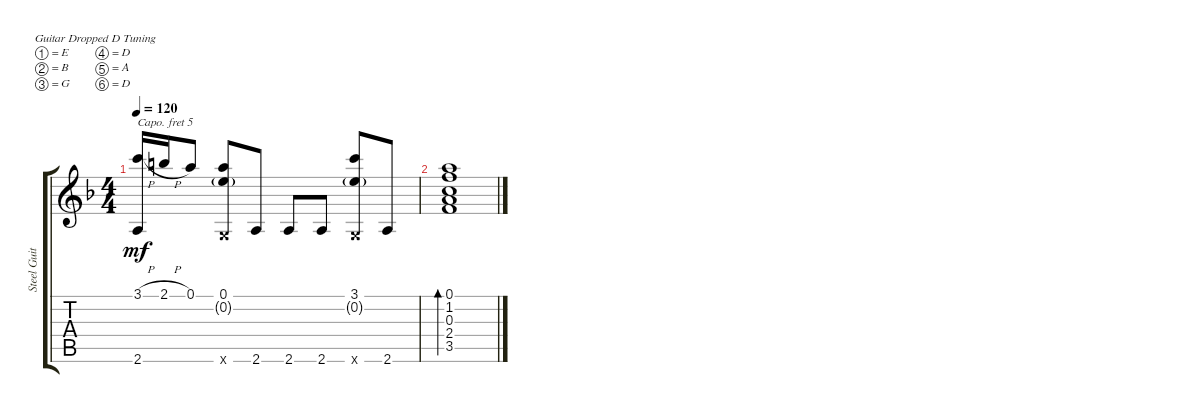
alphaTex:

\defaultSystemsLayout 4
\bracketExtendMode groupsimilarinstruments
\otherSystemsTrackNameOrientation horizontal
\track ("Steel Guitar" "Steel Guit") {instrument acousticguitarsteel}
\staff {score tabs}
\capo 5
\tuning (E4 B3 G3 D3 A2 D2)
\ts (4 4)
\tempo 120
\clef g2
\ks f
(3.1{h acc forcenatural} 2.6{acc forcenatural}).16{dy mf beam Up} 2.1{h acc #}.16{beam Up} 0.1{acc forcenatural}.8{beam Up} (0.1{acc forcenatural} 0.2{g acc forcenatural} 0.6{x acc forcenatural}).8{beam Up} 2.6{acc forcenatural}.8{beam Up} 2.6{acc forcenatural}.8{beam Up} 2.6{acc forcenatural}.8{beam Up} (3.1{acc forcenatural} 0.2{g acc forcenatural} 0.6{x acc forcenatural}).8{beam Up} 2.6{acc forcenatural}.8{beam Up} |
(0.1{acc forcenatural} 1.2{acc forcenatural} 0.3{acc forcenatural} 2.4{acc forcenatural} 3.5{acc forcenatural}).1{bd 123 beam Up}
